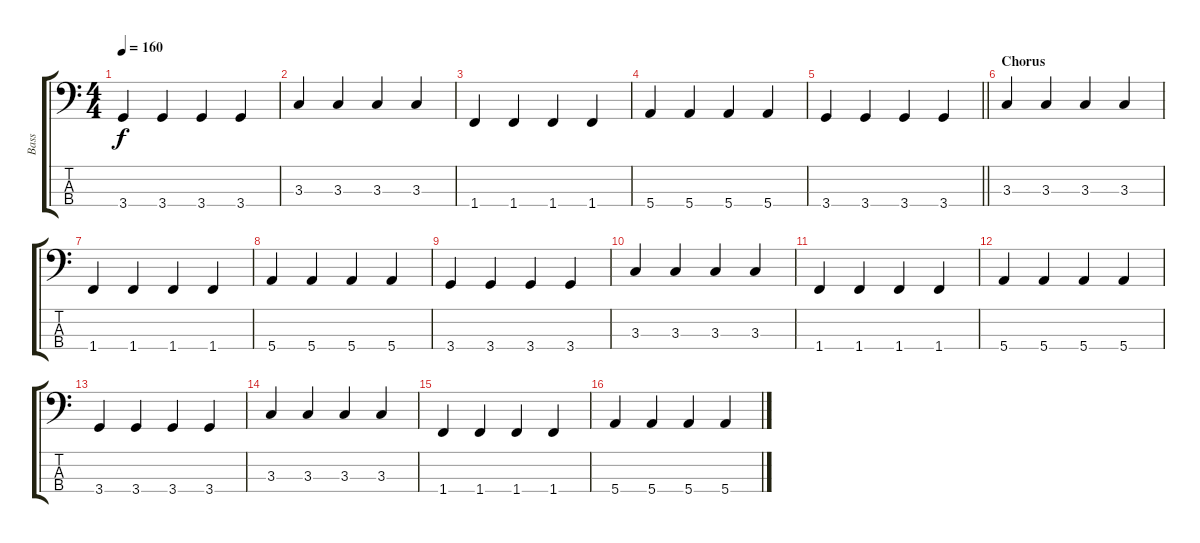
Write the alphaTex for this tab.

\track ("Bass" "Bass") {instrument slapbass1}
\staff {score tabs}
\tuning (G2 D2 A1 E1) {hide}
\ts (4 4)
\tempo 160
\clef f4
\ks c
3.4.4{dy f} 3.4.4 3.4.4 3.4.4 |
3.3.4 3.3.4 3.3.4 3.3.4 |
1.4.4 1.4.4 1.4.4 1.4.4{txt ""} |
5.4.4 5.4.4 5.4.4 5.4.4 |
\barLineRight lightlight
3.4.4 3.4.4 3.4.4 3.4.4 |
\section ("" "Chorus")
3.3.4 3.3.4 3.3.4 3.3.4 |
1.4.4 1.4.4 1.4.4 1.4.4 |
5.4.4 5.4.4 5.4.4 5.4.4 |
3.4.4 3.4.4 3.4.4 3.4.4 |
3.3.4 3.3.4 3.3.4 3.3.4 |
1.4.4 1.4.4 1.4.4 1.4.4 |
5.4.4 5.4.4 5.4.4 5.4.4 |
3.4.4 3.4.4 3.4.4 3.4.4 |
3.3.4 3.3.4 3.3.4 3.3.4 |
1.4.4 1.4.4 1.4.4 1.4.4 |
5.4.4 5.4.4 5.4.4 5.4.4
